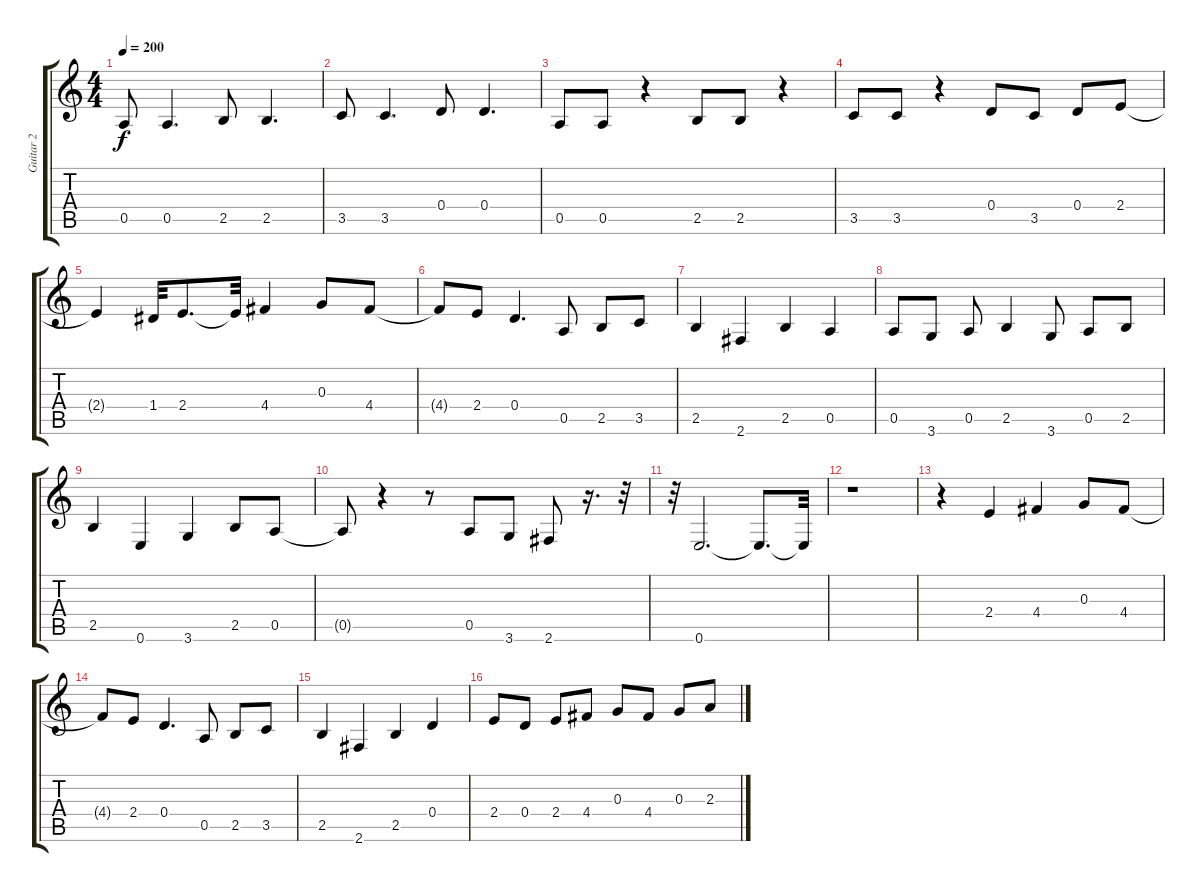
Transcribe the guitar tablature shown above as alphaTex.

\track ("Guitar 2" "Guitar 2") {instrument electricguitarmuted}
\staff {score tabs}
\tuning (E4 B3 G3 D3 A2 E2) {hide}
\ts (4 4)
\tempo 200
\clef g2
\ks c
0.5.8{dy f} 0.5.4{d} 2.5.8 2.5.4{d} |
3.5.8 3.5.4{d} 0.4.8 0.4.4{d} |
0.5.8 0.5.8 r.4 2.5.8 2.5.8 r.4 |
3.5.8 3.5.8 r.4 0.4.8 3.5.8 0.4.8 2.4.8 |
2.4{t}.4 1.4.32 2.4.8{d} 2.4{t}.32 4.4.4 0.3.8 4.4.8 |
4.4{t}.8 2.4.8 0.4.4{d} 0.5.8 2.5.8 3.5.8 |
2.5.4 2.6.4 2.5.4 0.5.4 |
0.5.8 3.6.8 0.5.8 2.5.4 3.6.8 0.5.8 2.5.8 |
2.5.4 0.6.4 3.6.4 2.5.8 0.5.8 |
0.5{t}.8 r.4 r.8 0.5.8 3.6.8 2.6.8 r.16{d} r.32 |
r.32 0.6.2{d} 0.6{t}.8{d} 0.6{t}.32 |
r.1 |
r.4 2.4.4 4.4.4 0.3.8 4.4.8 |
4.4{t}.8 2.4.8 0.4.4{d} 0.5.8 2.5.8 3.5.8 |
2.5.4 2.6.4 2.5.4 0.4.4 |
2.4.8 0.4.8 2.4.8 4.4.8 0.3.8 4.4.8 0.3.8 2.3.8
